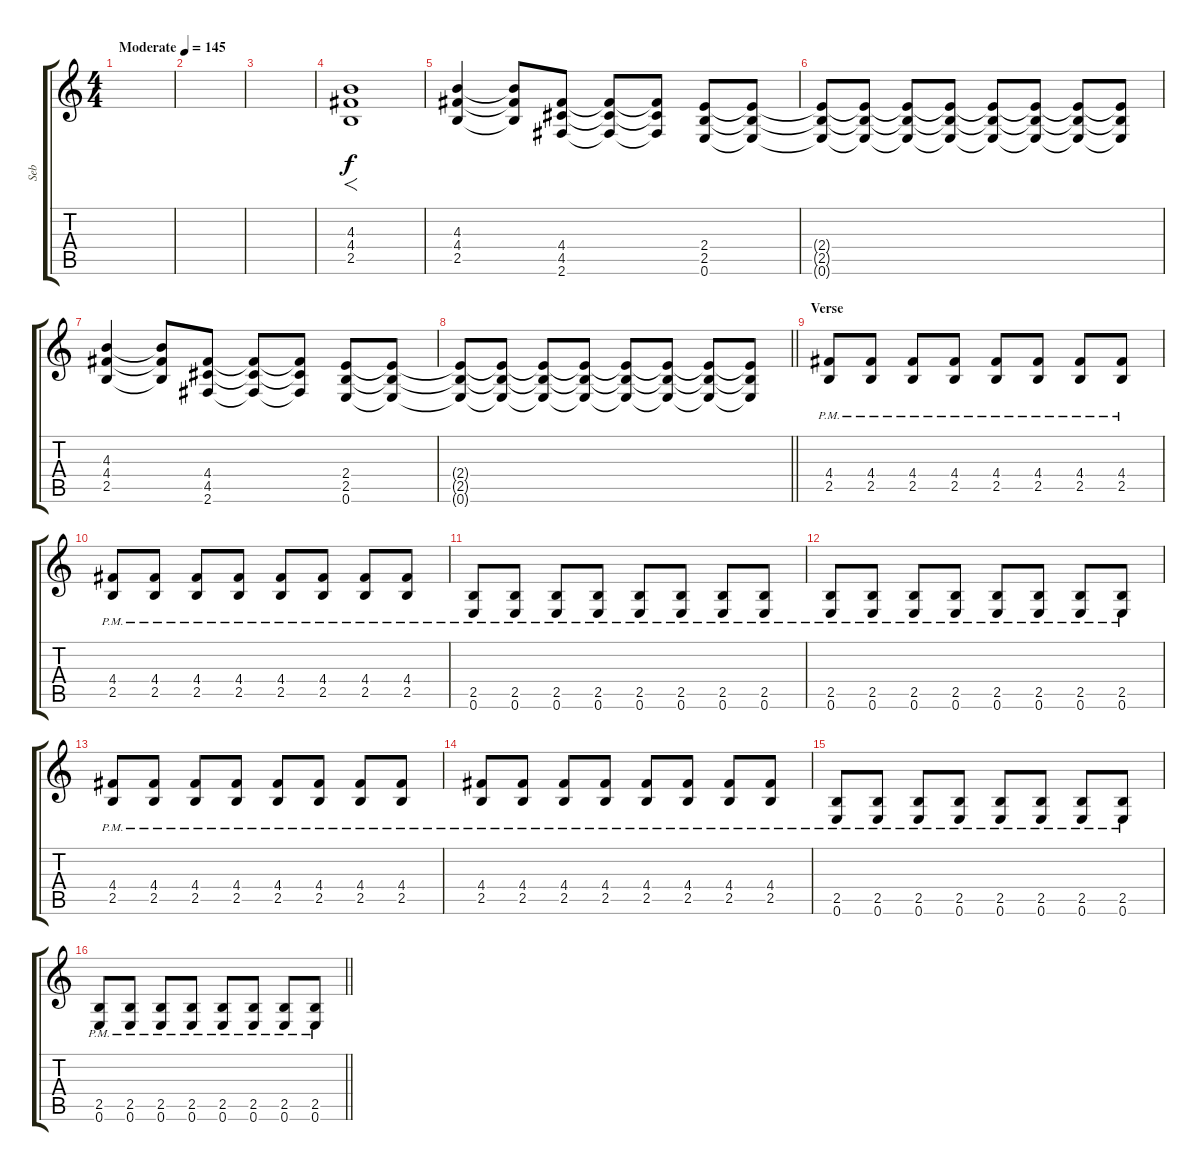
\track ("Seb" "Seb") {instrument distortionguitar bank 255}
\staff {score tabs}
\tuning (E4 B3 G3 D3 A2 E2) {hide}
\ts (4 4)
\tempo (145 "Moderate")
\clef g2
\ks c
|
|
|
(4.3 4.4 2.5).1{f} |
(4.3 4.4 2.5).4 (4.3{t} 4.4{t} 2.5{t}).8 (4.4 4.5 2.6).8 (4.4{t} 4.5{t} 2.6{t}).8 (4.4{t} 4.5{t} 2.6{t}).8 (2.4 2.5 0.6).8 (2.4{t} 2.5{t} 0.6{t}).8 |
(2.4{t} 2.5{t} 0.6{t}).8 (2.4{t} 2.5{t} 0.6{t}).8 (2.4{t} 2.5{t} 0.6{t}).8 (2.4{t} 2.5{t} 0.6{t}).8 (2.4{t} 2.5{t} 0.6{t}).8 (2.4{t} 2.5{t} 0.6{t}).8 (2.4{t} 2.5{t} 0.6{t}).8 (2.4{t} 2.5{t} 0.6{t}).8 |
(4.3 4.4 2.5).4 (4.3{t} 4.4{t} 2.5{t}).8 (4.4 4.5 2.6).8 (4.4{t} 4.5{t} 2.6{t}).8 (4.4{t} 4.5{t} 2.6{t}).8 (2.4 2.5 0.6).8 (2.4{t} 2.5{t} 0.6{t}).8 |
\barLineRight lightlight
(2.4{t} 2.5{t} 0.6{t}).8 (2.4{t} 2.5{t} 0.6{t}).8 (2.4{t} 2.5{t} 0.6{t}).8 (2.4{t} 2.5{t} 0.6{t}).8 (2.4{t} 2.5{t} 0.6{t}).8 (2.4{t} 2.5{t} 0.6{t}).8 (2.4{t} 2.5{t} 0.6{t}).8 (2.4{t} 2.5{t} 0.6{t}).8 |
\section ("" "Verse")
(4.4{pm} 2.5{pm}).8 (4.4{pm} 2.5{pm}).8 (4.4{pm} 2.5{pm}).8 (4.4{pm} 2.5{pm}).8 (4.4{pm} 2.5{pm}).8 (4.4{pm} 2.5{pm}).8 (4.4{pm} 2.5{pm}).8 (4.4{pm} 2.5{pm}).8 |
(4.4{pm} 2.5{pm}).8 (4.4{pm} 2.5{pm}).8 (4.4{pm} 2.5{pm}).8 (4.4{pm} 2.5{pm}).8 (4.4{pm} 2.5{pm}).8 (4.4{pm} 2.5{pm}).8 (4.4{pm} 2.5{pm}).8 (4.4{pm} 2.5{pm}).8 |
(2.5{pm} 0.6{pm}).8 (2.5{pm} 0.6{pm}).8 (2.5{pm} 0.6{pm}).8 (2.5{pm} 0.6{pm}).8 (2.5{pm} 0.6{pm}).8 (2.5{pm} 0.6{pm}).8 (2.5{pm} 0.6{pm}).8 (2.5{pm} 0.6{pm}).8 |
(2.5{pm} 0.6{pm}).8 (2.5{pm} 0.6{pm}).8 (2.5{pm} 0.6{pm}).8 (2.5{pm} 0.6{pm}).8 (2.5{pm} 0.6{pm}).8 (2.5{pm} 0.6{pm}).8 (2.5{pm} 0.6{pm}).8 (2.5{pm} 0.6{pm}).8 |
(4.4{pm} 2.5{pm}).8 (4.4{pm} 2.5{pm}).8 (4.4{pm} 2.5{pm}).8 (4.4{pm} 2.5{pm}).8 (4.4{pm} 2.5{pm}).8 (4.4{pm} 2.5{pm}).8 (4.4{pm} 2.5{pm}).8 (4.4{pm} 2.5{pm}).8 |
(4.4{pm} 2.5{pm}).8 (4.4{pm} 2.5{pm}).8 (4.4{pm} 2.5{pm}).8 (4.4{pm} 2.5{pm}).8 (4.4{pm} 2.5{pm}).8 (4.4{pm} 2.5{pm}).8 (4.4{pm} 2.5{pm}).8 (4.4{pm} 2.5{pm}).8 |
(2.5{pm} 0.6{pm}).8 (2.5{pm} 0.6{pm}).8 (2.5{pm} 0.6{pm}).8 (2.5{pm} 0.6{pm}).8 (2.5{pm} 0.6{pm}).8 (2.5{pm} 0.6{pm}).8 (2.5{pm} 0.6{pm}).8 (2.5{pm} 0.6{pm}).8 |
\barLineRight lightlight
(2.5{pm} 0.6{pm}).8 (2.5{pm} 0.6{pm}).8 (2.5{pm} 0.6{pm}).8 (2.5{pm} 0.6{pm}).8 (2.5{pm} 0.6{pm}).8 (2.5{pm} 0.6{pm}).8 (2.5{pm} 0.6{pm}).8 (2.5{pm} 0.6{pm}).8
